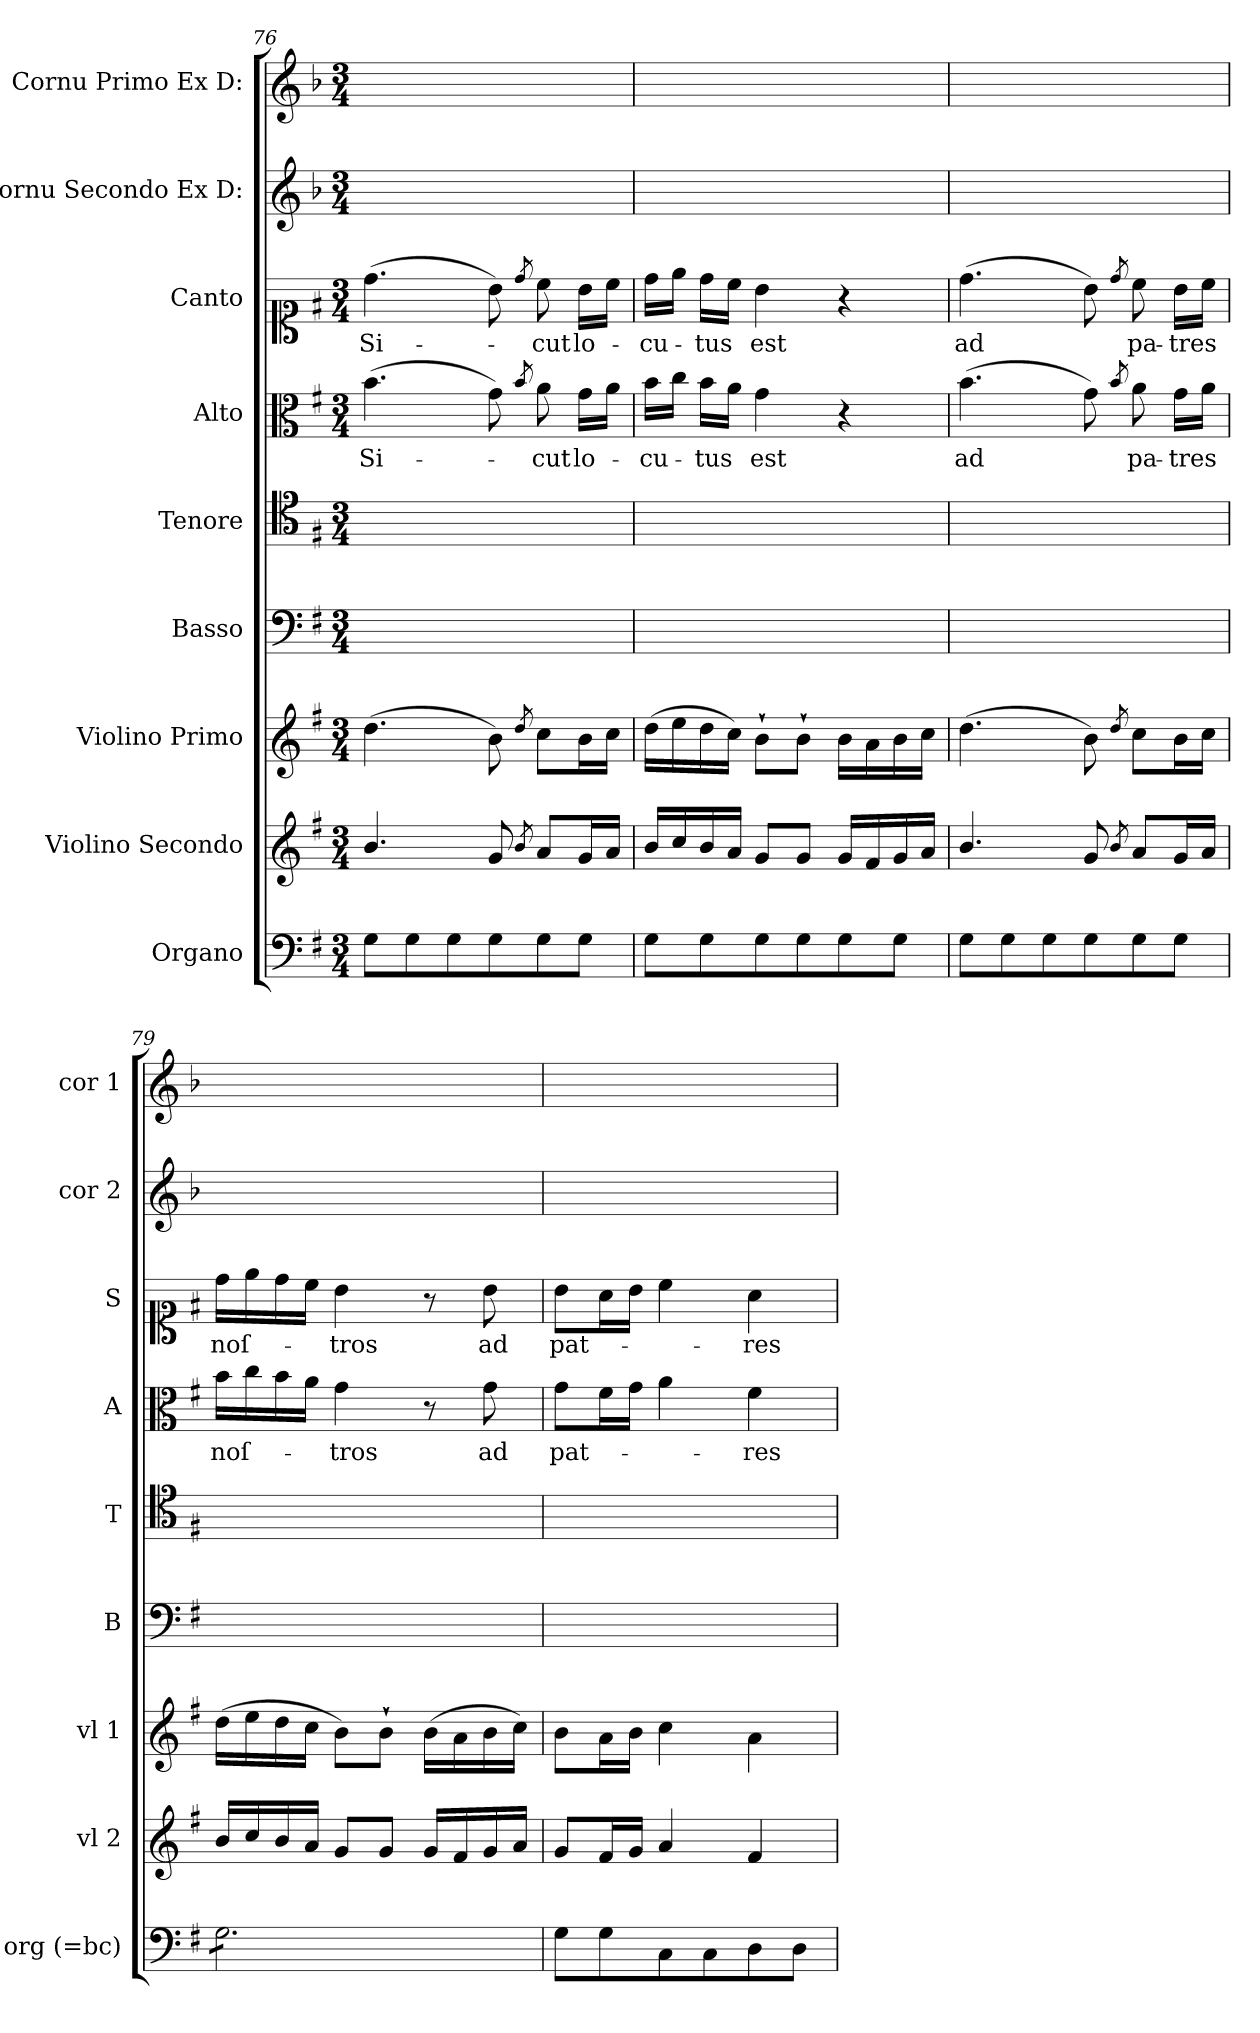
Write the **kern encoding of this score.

**kern	**kern	**kern	**kern	**kern	**kern	**text	**kern	**text	**kern	**kern
*part9	*part8	*part7	*part6	*part5	*part4	*part4	*part3	*part3	*part2	*part1
*staff9	*staff8	*staff7	*staff6	*staff5	*staff4	*staff4	*staff3	*staff3	*staff2	*staff1
*I"Organo	*I"Violino Secondo	*I"Violino Primo	*I"Basso	*I"Tenore	*I"Alto	*	*I"Canto	*	*I"Cornu Secondo Ex D:	*I"Cornu Primo Ex D:
*I'org (=bc)	*I'vl 2	*I'vl 1	*I'B	*I'T	*I'A	*	*I'S	*	*I'cor 2	*I'cor 1
*clefF4	*clefG2	*clefG2	*clefF4	*clefC4	*clefC3	*	*clefC1	*	*clefG2	*clefG2
*	*	*	*	*	*	*	*	*	*ITrd-1c-2	*ITrd-1c-2
*k[f#]	*k[f#]	*k[f#]	*k[f#]	*k[f#]	*k[f#]	*	*k[f#]	*	*k[f#]	*k[f#]
*G:	*G:	*G:	*G:	*G:	*G:	*	*G:	*	*G:	*G:
*M3/4	*M3/4	*M3/4	*M3/4	*M3/4	*M3/4	*	*M3/4	*	*M3/4	*M3/4
=76	=76	=76	=76	=76	=76	=76	=76	=76	=76	=76
8G\L	4.b/	(4.dd\	2.ryy	2.ryy	(4.b\	Si-	(4.dd\	Si-	2.ryy	2.ryy
8G\	.	.	.	.	.	.	.	.	.	.
8G\	.	.	.	.	.	.	.	.	.	.
8G\	8g/	8b\)	.	.	8g\)	.	8b\)	.	.	.
.	8qb/	8qdd/	.	.	8qb/	.	8qdd/	.	.	.
8G\	8a/L	8cc\L	.	.	8a\	-cut	8cc\	-cut	.	.
8G\J	16g/L	16b\L	.	.	16g\LL	lo-	16b\LL	lo-	.	.
.	16a/JJ	16cc\JJ	.	.	16a\JJ	.	16cc\JJ	.	.	.
=77	=77	=77	=77	=77	=77	=77	=77	=77	=77	=77
8G\L	16b/LL	(16dd\LL	2.ryy	2.ryy	16b\LL	-cu-	16dd\LL	-cu-	2.ryy	2.ryy
.	16cc/	16ee\	.	.	16cc\JJ	.	16ee\JJ	.	.	.
8G\	16b/	16dd\	.	.	16b\LL	-tus	16dd\LL	-tus	.	.
.	16a/JJ	16cc\JJ)	.	.	16a\JJ	.	16cc\JJ	.	.	.
8G\	8g/L	8b`\L	.	.	4g\	est	4b\	est	.	.
8G\	8g/J	8b`\J	.	.	.	.	.	.	.	.
8G\	16g/LL	16b\LL	.	.	4r	.	4r	.	.	.
.	16f#/	16a\	.	.	.	.	.	.	.	.
8G\J	16g/	16b\	.	.	.	.	.	.	.	.
.	16a/JJ	16cc\JJ	.	.	.	.	.	.	.	.
=78	=78	=78	=78	=78	=78	=78	=78	=78	=78	=78
8G\L	4.b/	(4.dd\	2.ryy	2.ryy	(4.b\	ad	(4.dd\	ad	2.ryy	2.ryy
8G\	.	.	.	.	.	.	.	.	.	.
8G\	.	.	.	.	.	.	.	.	.	.
8G\	8g/	8b\)	.	.	8g\)	.	8b\)	.	.	.
.	8qb/	8qdd/	.	.	8qb/	.	8qdd/	.	.	.
8G\	8a/L	8cc\L	.	.	8a\	pa-	8cc\	pa-	.	.
8G\J	16g/L	16b\L	.	.	16g\LL	-tres	16b\LL	-tres	.	.
.	16a/JJ	16cc\JJ	.	.	16a\JJ	.	16cc\JJ	.	.	.
=79	=79	=79	=79	=79	=79	=79	=79	=79	=79	=79
*tremolo	*	*	*	*	*	*	*	*	*	*
8G\L	16b/LL	(16dd\LL	2.ryy	2.ryy	16b\LL	noſ-	16dd\LL	noſ-	2.ryy	2.ryy
.	16cc/	16ee\	.	.	16cc\	.	16ee\	.	.	.
8G\	16b/	16dd\	.	.	16b\	.	16dd\	.	.	.
.	16a/JJ	16cc\JJ	.	.	16a\JJ	.	16cc\JJ	.	.	.
8G\	8g/L	8b\L)	.	.	4g\	-tros	4b\	-tros	.	.
8G\	8g/J	8b`\J	.	.	.	.	.	.	.	.
8G\	16g/LL	(16b\LL	.	.	8r	.	8r	.	.	.
.	16f#/	16a\	.	.	.	.	.	.	.	.
8G\J	16g/	16b\	.	.	8g\	ad	8b\	ad	.	.
*Xtremolo	*	*	*	*	*	*	*	*	*	*
.	16a/JJ	16cc\JJ)	.	.	.	.	.	.	.	.
=80	=80	=80	=80	=80	=80	=80	=80	=80	=80	=80
8G\L	8g/L	8b\L	2.ryy	2.ryy	8g\L	pat-	8b\L	pat-	2.ryy	2.ryy
8G\	16f#/L	16a\L	.	.	16f#\L	.	16a\L	.	.	.
.	16g/JJ	16b\JJ	.	.	16g\JJ	.	16b\JJ	.	.	.
8C\	4a/	4cc\	.	.	4a\	.	4cc\	.	.	.
8C\	.	.	.	.	.	.	.	.	.	.
8D\	4f#/	4a\	.	.	4f#\	-res	4a\	-res	.	.
8D\J	.	.	.	.	.	.	.	.	.	.
=	=	=	=	=	=	=	=	=	=	=
*-	*-	*-	*-	*-	*-	*-	*-	*-	*-	*-
